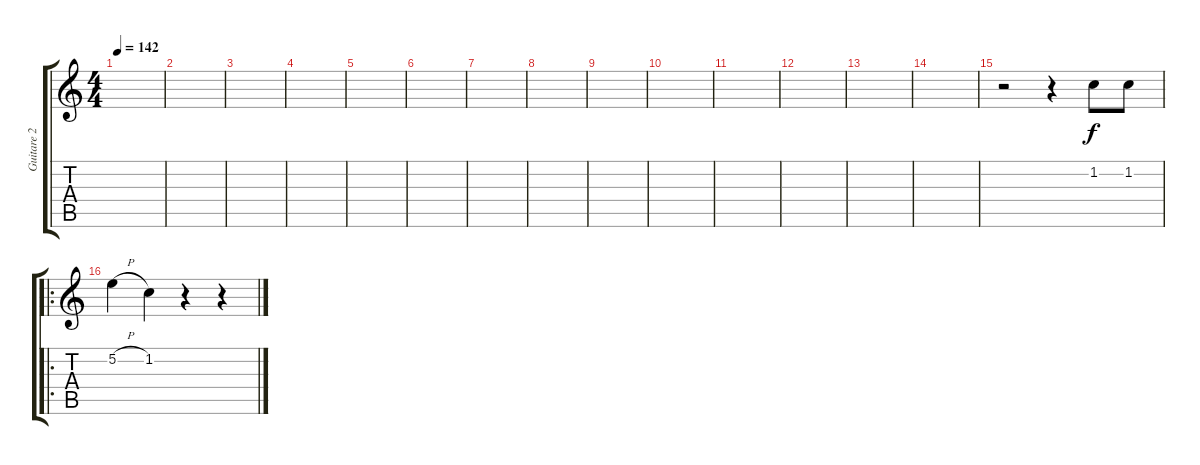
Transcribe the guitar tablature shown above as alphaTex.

\track ("Guitare 2" "Guitare 2") {instrument electricguitarjazz}
\staff {score tabs}
\tuning (E4 B3 G3 D3 A2 E2) {hide}
\ts (4 4)
\tempo 142
\clef g2
\ks c
|
|
|
|
|
|
|
|
|
|
|
|
|
|
r.2 r.4 1.2.8 1.2.8 |
\ro
5.2{h}.4 1.2.4 r.4 r.4
